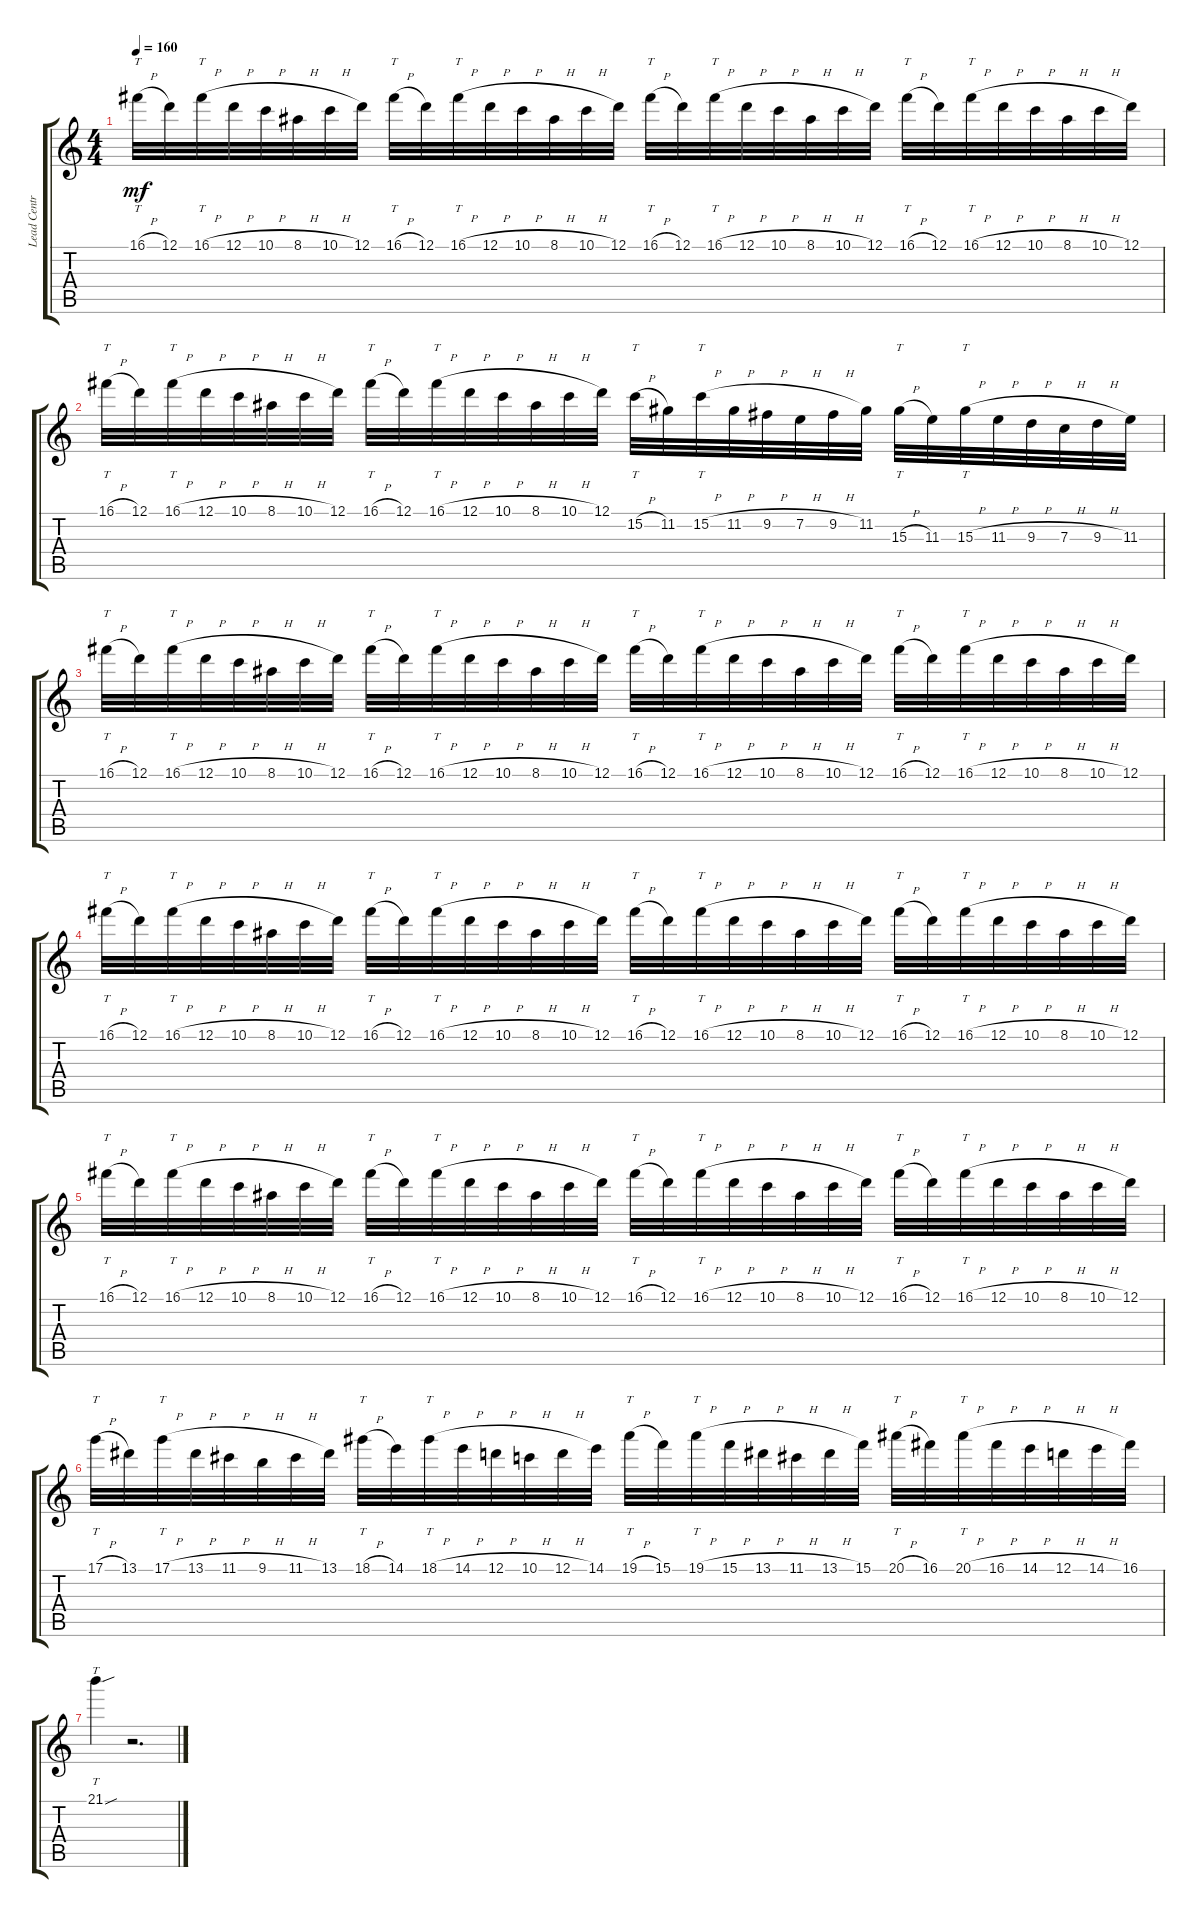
\track ("Lead Centre" "Lead Centr") {instrument distortionguitar}
\staff {score tabs}
\tuning (D4 A3 F3 C3 G2 C2) {hide}
\ts (4 4)
\tempo 160
\clef g2
\ks c
16.1{h}.32{tt dy mf} 12.1.32 16.1{h}.32{tt} 12.1{h}.32 10.1{h}.32 8.1{h}.32 10.1{h}.32 12.1.32 16.1{h}.32{tt} 12.1.32 16.1{h}.32{tt} 12.1{h}.32 10.1{h}.32 8.1{h}.32 10.1{h}.32 12.1.32 16.1{h}.32{tt} 12.1.32 16.1{h}.32{tt} 12.1{h}.32 10.1{h}.32 8.1{h}.32 10.1{h}.32 12.1.32 16.1{h}.32{tt} 12.1.32 16.1{h}.32{tt} 12.1{h}.32 10.1{h}.32 8.1{h}.32 10.1{h}.32 12.1.32 |
16.1{h}.32{tt} 12.1.32 16.1{h}.32{tt} 12.1{h}.32 10.1{h}.32 8.1{h}.32 10.1{h}.32 12.1.32 16.1{h}.32{tt} 12.1.32 16.1{h}.32{tt} 12.1{h}.32 10.1{h}.32 8.1{h}.32 10.1{h}.32 12.1.32 15.2{h}.32{tt} 11.2.32 15.2{h}.32{tt} 11.2{h}.32 9.2{h}.32 7.2{h}.32 9.2{h}.32 11.2.32 15.3{h}.32{tt} 11.3.32 15.3{h}.32{tt} 11.3{h}.32 9.3{h}.32 7.3{h}.32 9.3{h}.32 11.3.32 |
16.1{h}.32{tt} 12.1.32 16.1{h}.32{tt} 12.1{h}.32 10.1{h}.32 8.1{h}.32 10.1{h}.32 12.1.32 16.1{h}.32{tt} 12.1.32 16.1{h}.32{tt} 12.1{h}.32 10.1{h}.32 8.1{h}.32 10.1{h}.32 12.1.32 16.1{h}.32{tt} 12.1.32 16.1{h}.32{tt} 12.1{h}.32 10.1{h}.32 8.1{h}.32 10.1{h}.32 12.1.32 16.1{h}.32{tt} 12.1.32 16.1{h}.32{tt} 12.1{h}.32 10.1{h}.32 8.1{h}.32 10.1{h}.32 12.1.32 |
16.1{h}.32{tt} 12.1.32 16.1{h}.32{tt} 12.1{h}.32 10.1{h}.32 8.1{h}.32 10.1{h}.32 12.1.32 16.1{h}.32{tt} 12.1.32 16.1{h}.32{tt} 12.1{h}.32 10.1{h}.32 8.1{h}.32 10.1{h}.32 12.1.32 16.1{h}.32{tt} 12.1.32 16.1{h}.32{tt} 12.1{h}.32 10.1{h}.32 8.1{h}.32 10.1{h}.32 12.1.32 16.1{h}.32{tt} 12.1.32 16.1{h}.32{tt} 12.1{h}.32 10.1{h}.32 8.1{h}.32 10.1{h}.32 12.1.32 |
16.1{h}.32{tt} 12.1.32 16.1{h}.32{tt} 12.1{h}.32 10.1{h}.32 8.1{h}.32 10.1{h}.32 12.1.32 16.1{h}.32{tt} 12.1.32 16.1{h}.32{tt} 12.1{h}.32 10.1{h}.32 8.1{h}.32 10.1{h}.32 12.1.32 16.1{h}.32{tt} 12.1.32 16.1{h}.32{tt} 12.1{h}.32 10.1{h}.32 8.1{h}.32 10.1{h}.32 12.1.32 16.1{h}.32{tt} 12.1.32 16.1{h}.32{tt} 12.1{h}.32 10.1{h}.32 8.1{h}.32 10.1{h}.32 12.1.32 |
17.1{h}.32{tt} 13.1.32 17.1{h}.32{tt} 13.1{h}.32 11.1{h}.32 9.1{h}.32 11.1{h}.32 13.1.32 18.1{h}.32{tt} 14.1.32 18.1{h}.32{tt} 14.1{h}.32 12.1{h}.32 10.1{h}.32 12.1{h}.32 14.1.32 19.1{h}.32{tt} 15.1.32 19.1{h}.32{tt} 15.1{h}.32 13.1{h}.32 11.1{h}.32 13.1{h}.32 15.1.32 20.1{h}.32{tt} 16.1.32 20.1{h}.32{tt} 16.1{h}.32 14.1{h}.32 12.1{h}.32 14.1{h}.32 16.1.32 |
21.1{sou}.4{tt} r.2{d}
